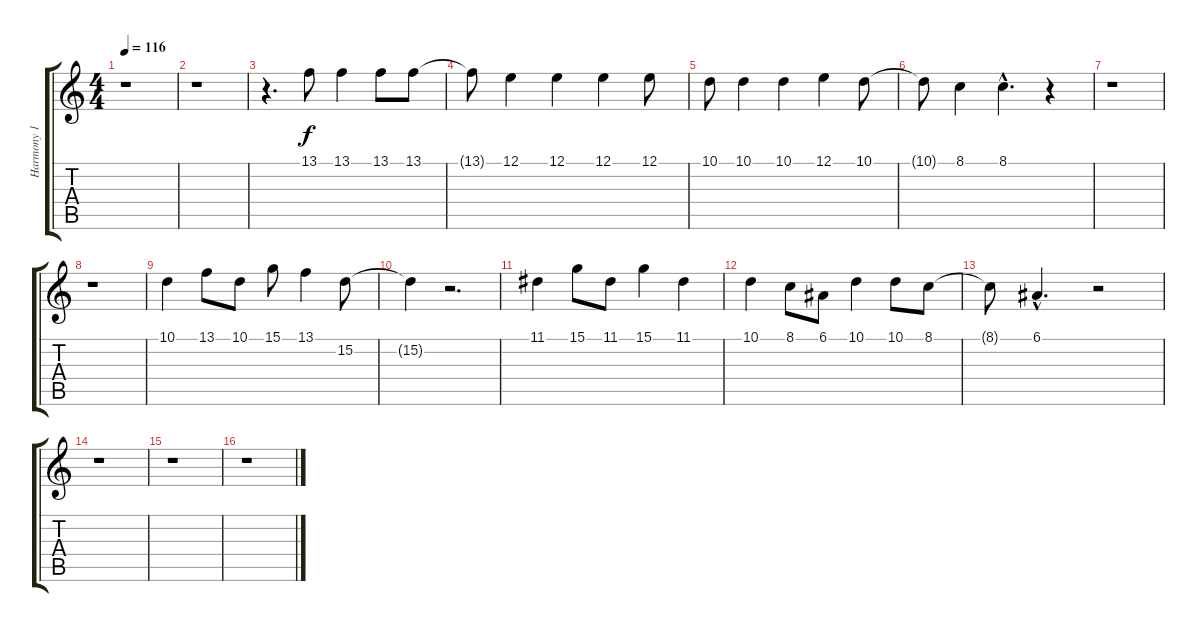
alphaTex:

\track ("Harmony 1 Vocal John" "Harmony 1 ") {instrument clarinet}
\staff {score tabs}
\tuning (E4 B3 G3 D3 A2 E2) {hide}
\ts (4 4)
\tempo 116
\clef g2
\ks c
r.1{dy f} |
r.1 |
r.4{d} 13.1.8 13.1.4 13.1.8 13.1.8 |
13.1{t}.8 12.1.4 12.1.4 12.1.4 12.1.8 |
10.1.8 10.1.4 10.1.4 12.1.4 10.1.8 |
10.1{t}.8 8.1.4 8.1{hac}.4{d} r.4 |
r.1 |
r.1 |
10.1.4 13.1.8 10.1.8 15.1.8 13.1.4 15.2.8 |
15.2{t}.4 r.2{d} |
11.1.4 15.1.8 11.1.8 15.1.4 11.1.4 |
10.1.4 8.1.8 6.1.8 10.1.4 10.1.8 8.1.8 |
8.1{t}.8 6.1{hac}.4{d} r.2 |
r.1 |
r.1 |
r.1
